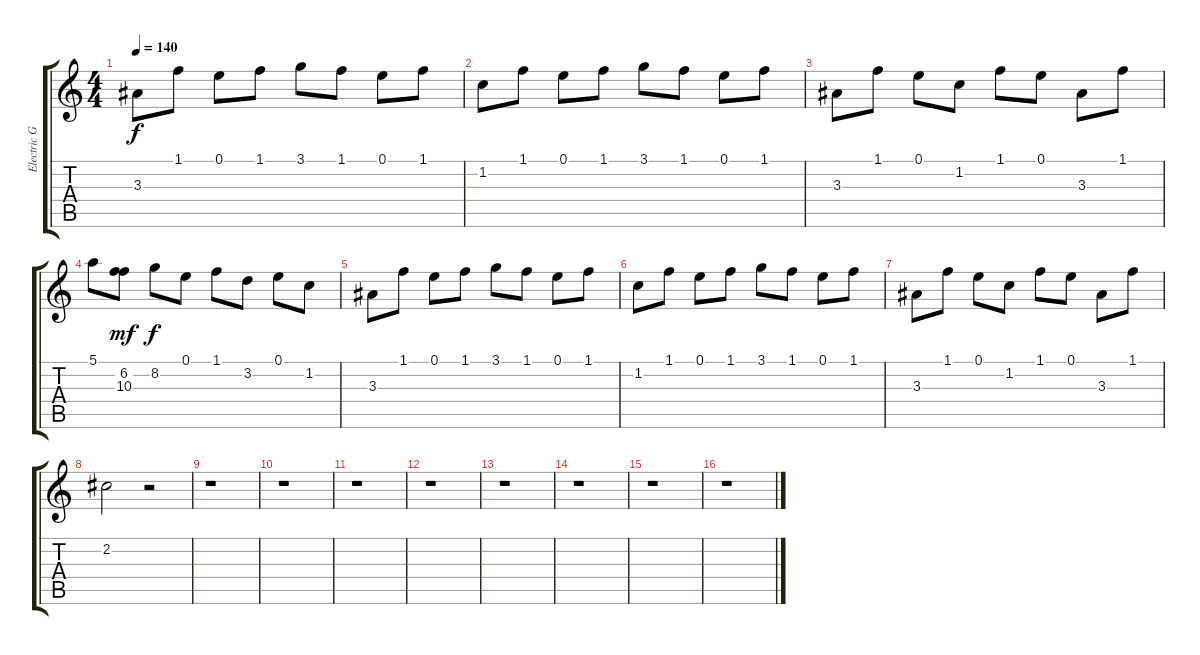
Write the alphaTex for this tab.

\track ("Electric Guitar 2" "Electric G") {instrument distortionguitar}
\staff {score tabs}
\tuning (E4 B3 G3 D3 A2 E2) {hide}
\ts (4 4)
\tempo 140
\clef g2
\ks c
3.3.8{dy f} 1.1.8 0.1.8 1.1.8 3.1.8 1.1.8 0.1.8 1.1.8 |
1.2.8 1.1.8 0.1.8 1.1.8 3.1.8 1.1.8 0.1.8 1.1.8 |
3.3.8 1.1.8 0.1.8 1.2.8 1.1.8 0.1.8 3.3.8 1.1.8 |
5.1.8 (6.2 10.3).8{dy mf} 8.2.8{dy f} 0.1.8 1.1.8 3.2.8 0.1.8 1.2.8 |
3.3.8 1.1.8 0.1.8 1.1.8 3.1.8 1.1.8 0.1.8 1.1.8 |
1.2.8 1.1.8 0.1.8 1.1.8 3.1.8 1.1.8 0.1.8 1.1.8 |
3.3.8 1.1.8 0.1.8 1.2.8 1.1.8 0.1.8 3.3.8 1.1.8 |
2.2.2 r.2 |
r.1 |
r.1 |
r.1 |
r.1 |
r.1 |
r.1 |
r.1 |
r.1
